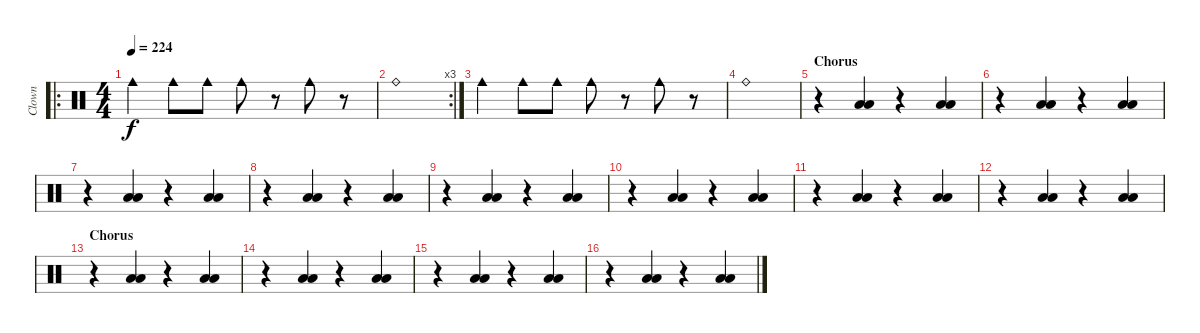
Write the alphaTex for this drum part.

\track ("Clown" "Clown") {instrument percussion}
\staff {score}
\articulation defaults
\ro
\ts (4 4)
\tempo 224
\clef neutral
\ks c "Cowbell medium (hit)".4{dy f} "Cowbell medium (hit)".8 "Cowbell medium (hit)".8 "Cowbell medium (hit)".8
r.8 "Cowbell medium (hit)".8 r.8 |
\rc 3 "Ride (bell)".1
|
"Cowbell medium (hit)".4 "Cowbell medium (hit)".8 "Cowbell medium (hit)".8 "Cowbell medium (hit)".8 r.8 "Cowbell medium (hit)".8 r.8 |
"Ride (bell)".1 |
\section ("" "Chorus")
r.4 ("Low Floor Tom (hit)" "Low Floor Tom (hit)").4 r.4 ("Low Floor Tom (hit)" "Low Floor Tom (hit)").4 |
r.4 ("Low Floor Tom (hit)" "Low Floor Tom (hit)").4 r.4 ("Low Floor Tom (hit)" "Low Floor Tom (hit)").4 |
r.4 ("Low Floor Tom (hit)" "Low Floor Tom (hit)").4 r.4 ("Low Floor Tom (hit)" "Low Floor Tom (hit)").4 |
r.4 ("Low Floor Tom (hit)" "Low Floor Tom (hit)").4 r.4 ("Low Floor Tom (hit)" "Low Floor Tom (hit)").4 |
r.4 ("Low Floor Tom (hit)" "Low Floor Tom (hit)").4 r.4 ("Low Floor Tom (hit)" "Low Floor Tom (hit)").4 |
r.4 ("Low Floor Tom (hit)" "Low Floor Tom (hit)").4 r.4 ("Low Floor Tom (hit)" "Low Floor Tom (hit)").4 |
r.4 ("Low Floor Tom (hit)" "Low Floor Tom (hit)").4 r.4 ("Low Floor Tom (hit)" "Low Floor Tom (hit)").4 |
r.4 ("Low Floor Tom (hit)" "Low Floor Tom (hit)").4 r.4 ("Low Floor Tom (hit)" "Low Floor Tom (hit)").4 |
\section ("" "Chorus")
r.4 ("Low Floor Tom (hit)" "Low Floor Tom (hit)").4 r.4 ("Low Floor Tom (hit)" "Low Floor Tom (hit)").4 |
r.4 ("Low Floor Tom (hit)" "Low Floor Tom (hit)").4 r.4 ("Low Floor Tom (hit)" "Low Floor Tom (hit)").4 |
r.4 ("Low Floor Tom (hit)" "Low Floor Tom (hit)").4 r.4 ("Low Floor Tom (hit)" "Low Floor Tom (hit)").4 |
r.4 ("Low Floor Tom (hit)" "Low Floor Tom (hit)").4 r.4 ("Low Floor Tom (hit)" "Low Floor Tom (hit)").4
